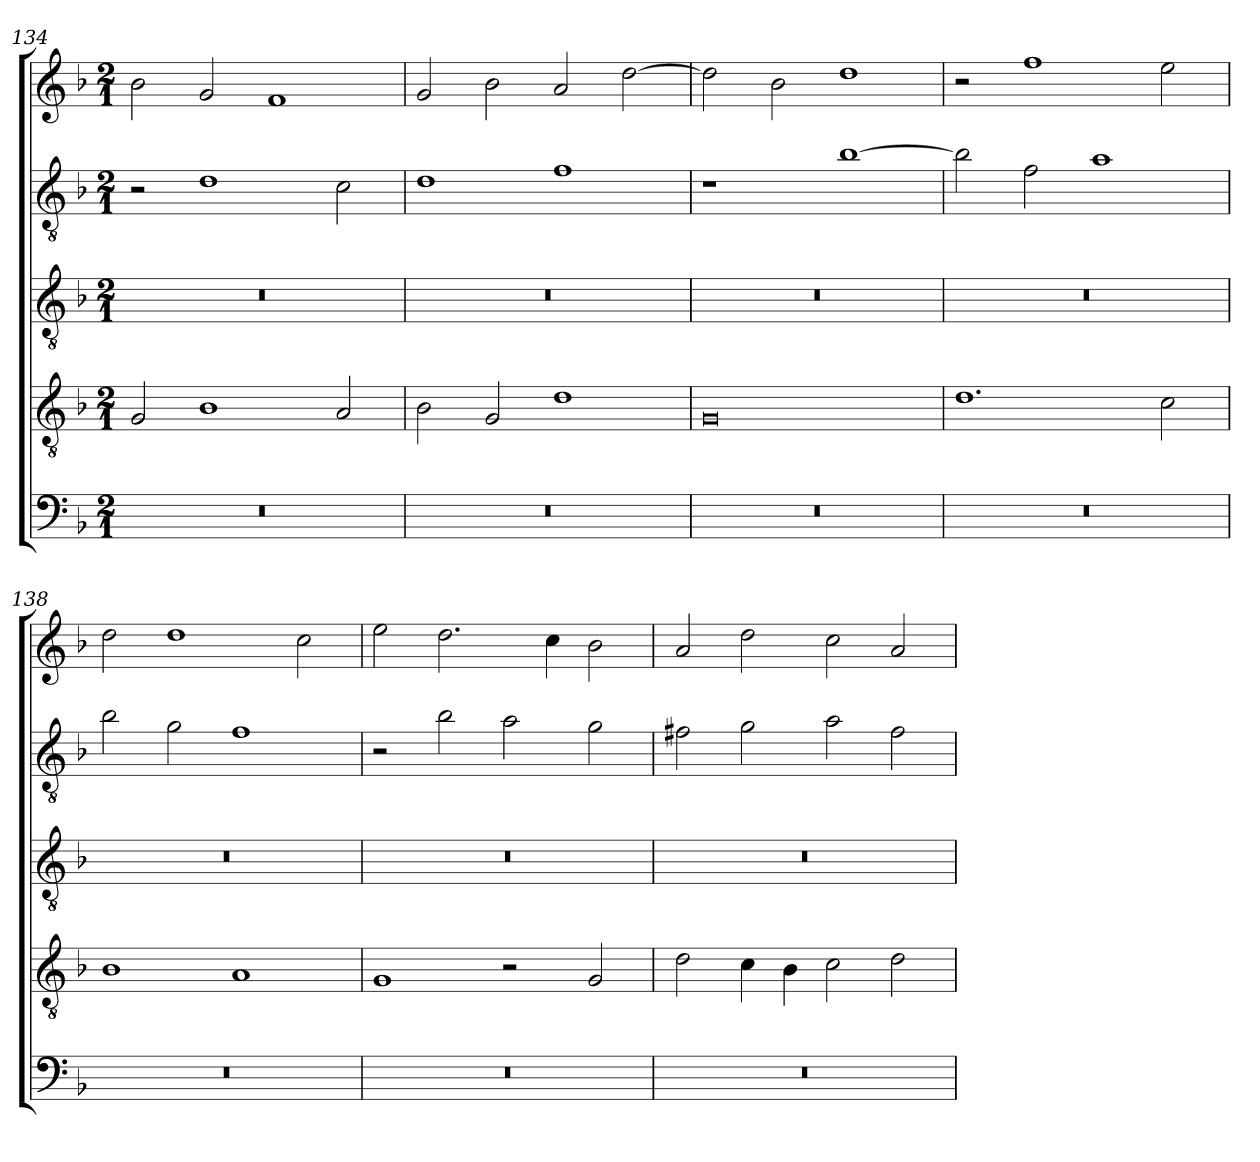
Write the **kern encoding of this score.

**kern	**kern	**kern	**kern	**kern
*part5	*part4	*part3	*part2	*part1
*staff5	*staff4	*staff3	*staff2	*staff1
*clefF4	*clefGv2	*clefGv2	*clefGv2	*clefG2
*k[b-]	*k[b-]	*k[b-]	*k[b-]	*k[b-]
*F:	*F:	*F:	*F:	*F:
*M2/1	*M2/1	*M2/1	*M2/1	*M2/1
=134	=134	=134	=134	=134
0r	2G/	0r	2r	2b-\
.	1B-	.	1d	2g/
.	.	.	.	1f
.	2A/	.	2c\	.
=135	=135	=135	=135	=135
0r	2B-\	0r	1d	2g/
.	2G/	.	.	2b-\
.	1d	.	1f	2a/
.	.	.	.	[2dd\
=136	=136	=136	=136	=136
0r	0G	0r	1r	2dd\]
.	.	.	.	2b-\
.	.	.	[1b-	1dd
=137	=137	=137	=137	=137
0r	1.d	0r	2b-\]	2r
.	.	.	2f\	1ff
.	.	.	1a	.
.	2c\	.	.	2ee\
=138	=138	=138	=138	=138
0r	1B-	0r	2b-\	2dd\
.	.	.	2g\	1dd
.	1A	.	1f	.
.	.	.	.	2cc\
!!LO:LB:g=z
=139	=139	=139	=139	=139
0r	1G	0r	2r	2ee\
.	.	.	2b-\	2.dd\
.	2r	.	2a\	.
.	.	.	.	4cc\
.	2G/	.	2g\	2b-\
=140	=140	=140	=140	=140
0r	2d\	0r	2f#X\	2a/
.	4c\	.	2g\	2dd\
.	4B-\	.	.	.
.	2c\	.	2a\	2cc\
.	2d\	.	2f#\	2a/
=	=	=	=	=
*-	*-	*-	*-	*-
